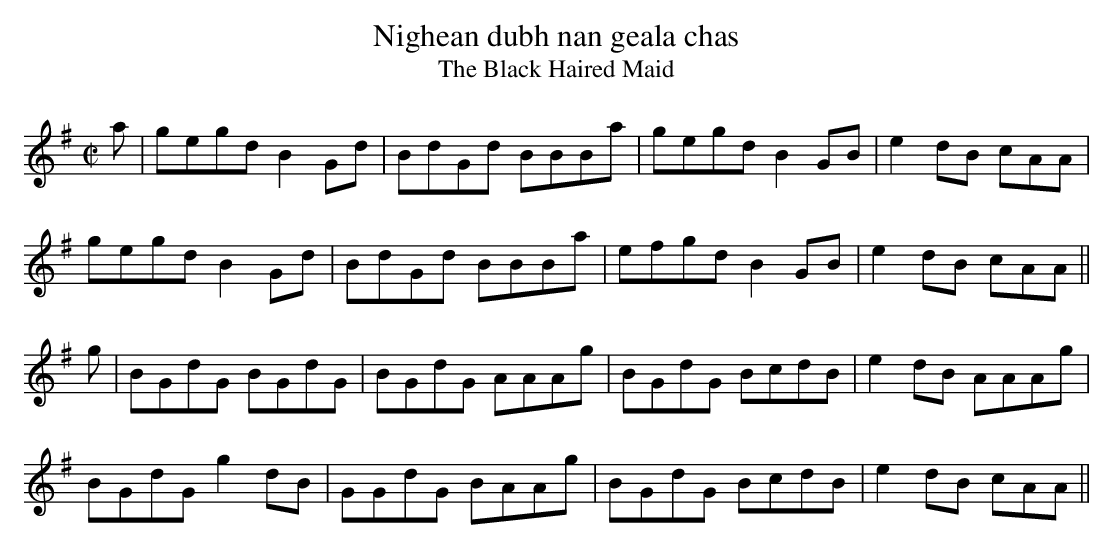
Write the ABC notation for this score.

X:1
T:Nighean dubh nan geala chas
T:Black Haired Maid, The
M:C|
L:1/8
K:G
a|gegd B2 Gd|BdGd BBBa|gegd B2 GB|e2 dB cAA|
gegd B2 Gd|BdGd BBBa|efgd B2 GB|e2 dB cAA||
g|BGdG BGdG|BGdG AAAg|BGdG BcdB|e2 dB AAAg|
BGdG g2 dB|GGdG BAAg|BGdG BcdB|e2 dB cAA||
